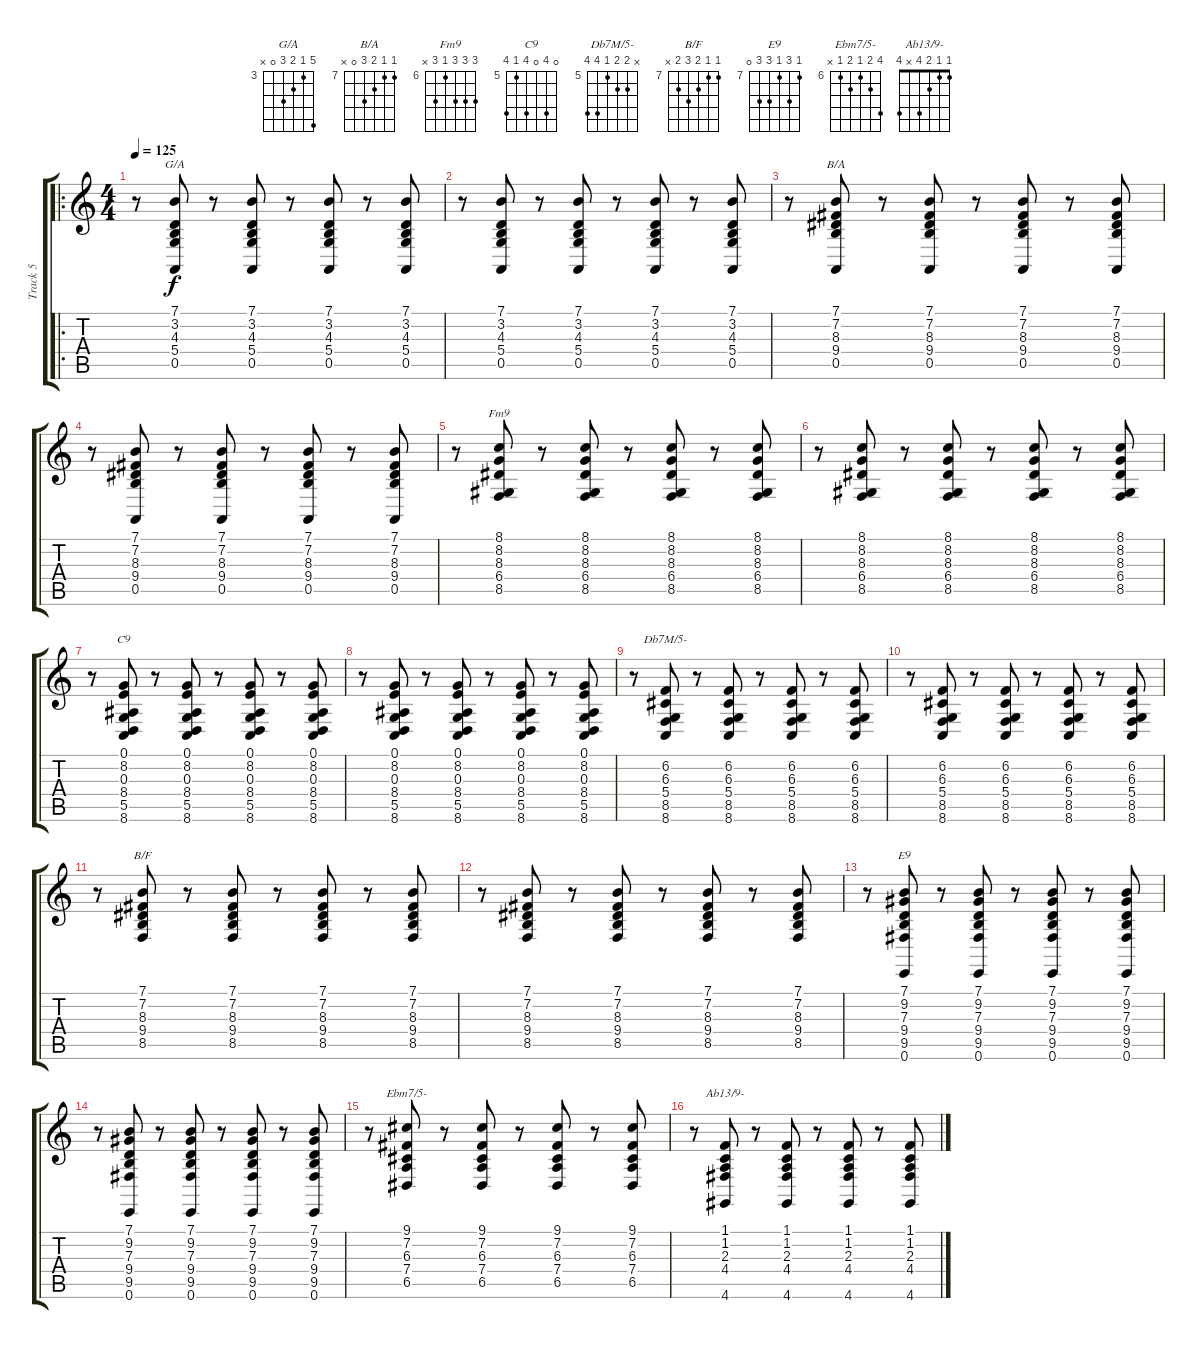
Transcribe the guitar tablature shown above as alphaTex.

\track ("Track 5" "Track 5") {instrument clavinet}
\staff {score tabs}
\tuning (E4 B3 G3 D3 A2 E2) {hide}
\chord ("G/A" 7 3 4 5 0 x) {firstfret 3}
\chord ("B/A" 7 7 8 9 0 x) {firstfret 7}
\chord ("Fm9" 8 8 8 6 8 x) {firstfret 6}
\chord ("C9" 0 8 0 8 5 8) {firstfret 5}
\chord ("Db7M/5-" x 6 6 5 8 8) {firstfret 5}
\chord ("B/F" 7 7 8 9 8 x) {firstfret 7}
\chord ("E9" 7 9 7 9 9 0) {firstfret 7}
\chord ("Ebm7/5-" 9 7 6 7 6 x) {firstfret 6}
\chord ("Ab13/9-" 1 1 2 4 x 4)
\ro
\ts (4 4)
\tempo 125
\clef g2
\ks c
r.8{dy f instrument clavinet} (7.1 3.2 4.3 5.4 0.5).8{ch "G/A"} r.8 (7.1 3.2 4.3 5.4 0.5).8 r.8 (7.1 3.2 4.3 5.4 0.5).8 r.8 (7.1 3.2 4.3 5.4 0.5).8 |
r.8 (7.1 3.2 4.3 5.4 0.5).8 r.8 (7.1 3.2 4.3 5.4 0.5).8 r.8 (7.1 3.2 4.3 5.4 0.5).8 r.8 (7.1 3.2 4.3 5.4 0.5).8 |
r.8 (7.1 7.2 8.3 9.4 0.5).8{ch "B/A"} r.8 (7.1 7.2 8.3 9.4 0.5).8 r.8 (7.1 7.2 8.3 9.4 0.5).8 r.8 (7.1 7.2 8.3 9.4 0.5).8 |
r.8 (7.1 7.2 8.3 9.4 0.5).8 r.8 (7.1 7.2 8.3 9.4 0.5).8 r.8 (7.1 7.2 8.3 9.4 0.5).8 r.8 (7.1 7.2 8.3 9.4 0.5).8 |
r.8 (8.1 8.2 8.3 6.4 8.5).8{ch "Fm9"} r.8 (8.1 8.2 8.3 6.4 8.5).8 r.8 (8.1 8.2 8.3 6.4 8.5).8 r.8 (8.1 8.2 8.3 6.4 8.5).8 |
r.8 (8.1 8.2 8.3 6.4 8.5).8 r.8 (8.1 8.2 8.3 6.4 8.5).8 r.8 (8.1 8.2 8.3 6.4 8.5).8 r.8 (8.1 8.2 8.3 6.4 8.5).8 |
r.8 (0.1 8.2 0.3 8.4 5.5 8.6).8{ch "C9"} r.8 (0.1 8.2 0.3 8.4 5.5 8.6).8 r.8 (0.1 8.2 0.3 8.4 5.5 8.6).8 r.8 (0.1 8.2 0.3 8.4 5.5 8.6).8 |
r.8 (0.1 8.2 0.3 8.4 5.5 8.6).8 r.8 (0.1 8.2 0.3 8.4 5.5 8.6).8 r.8 (0.1 8.2 0.3 8.4 5.5 8.6).8 r.8 (0.1 8.2 0.3 8.4 5.5 8.6).8 |
r.8 (6.2 6.3 5.4 8.5 8.6).8{ch "Db7M/5-"} r.8 (6.2 6.3 5.4 8.5 8.6).8 r.8 (6.2 6.3 5.4 8.5 8.6).8 r.8 (6.2 6.3 5.4 8.5 8.6).8 |
r.8 (6.2 6.3 5.4 8.5 8.6).8 r.8 (6.2 6.3 5.4 8.5 8.6).8 r.8 (6.2 6.3 5.4 8.5 8.6).8 r.8 (6.2 6.3 5.4 8.5 8.6).8 |
r.8 (7.1 7.2 8.3 9.4 8.5).8{ch "B/F"} r.8 (7.1 7.2 8.3 9.4 8.5).8 r.8 (7.1 7.2 8.3 9.4 8.5).8 r.8 (7.1 7.2 8.3 9.4 8.5).8 |
r.8 (7.1 7.2 8.3 9.4 8.5).8 r.8 (7.1 7.2 8.3 9.4 8.5).8 r.8 (7.1 7.2 8.3 9.4 8.5).8 r.8 (7.1 7.2 8.3 9.4 8.5).8 |
r.8 (7.1 9.2 7.3 9.4 9.5 0.6).8{ch "E9"} r.8 (7.1 9.2 7.3 9.4 9.5 0.6).8 r.8 (7.1 9.2 7.3 9.4 9.5 0.6).8 r.8 (7.1 9.2 7.3 9.4 9.5 0.6).8 |
r.8 (7.1 9.2 7.3 9.4 9.5 0.6).8 r.8 (7.1 9.2 7.3 9.4 9.5 0.6).8 r.8 (7.1 9.2 7.3 9.4 9.5 0.6).8 r.8 (7.1 9.2 7.3 9.4 9.5 0.6).8 |
r.8 (9.1 7.2 6.3 7.4 6.5).8{ch "Ebm7/5-"} r.8 (9.1 7.2 6.3 7.4 6.5).8 r.8 (9.1 7.2 6.3 7.4 6.5).8 r.8 (9.1 7.2 6.3 7.4 6.5).8 |
r.8 (1.1 1.2 2.3 4.4 4.6).8{ch "Ab13/9-"} r.8 (1.1 1.2 2.3 4.4 4.6).8 r.8 (1.1 1.2 2.3 4.4 4.6).8 r.8 (1.1 1.2 2.3 4.4 4.6).8
